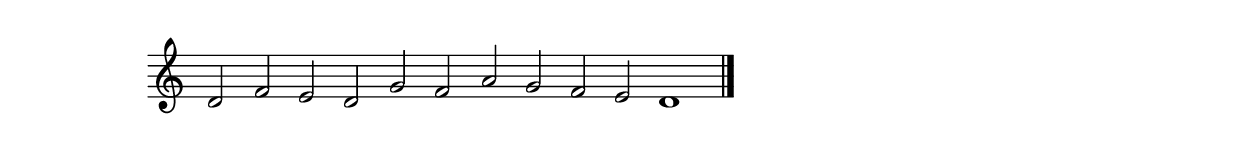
\version "2.16.0"
\header{}
\new StaffGroup << 
\new Staff{
	\override Staff.TimeSignature #'stencil = ##f
	\set Score.timing = ##f
	\clef treble
	{
	d'2	f'2	e'2	d'2	g'2	f'2	a'2	g'2	f'2	e'2	d'1
	\bar "|."
	}
}
>>